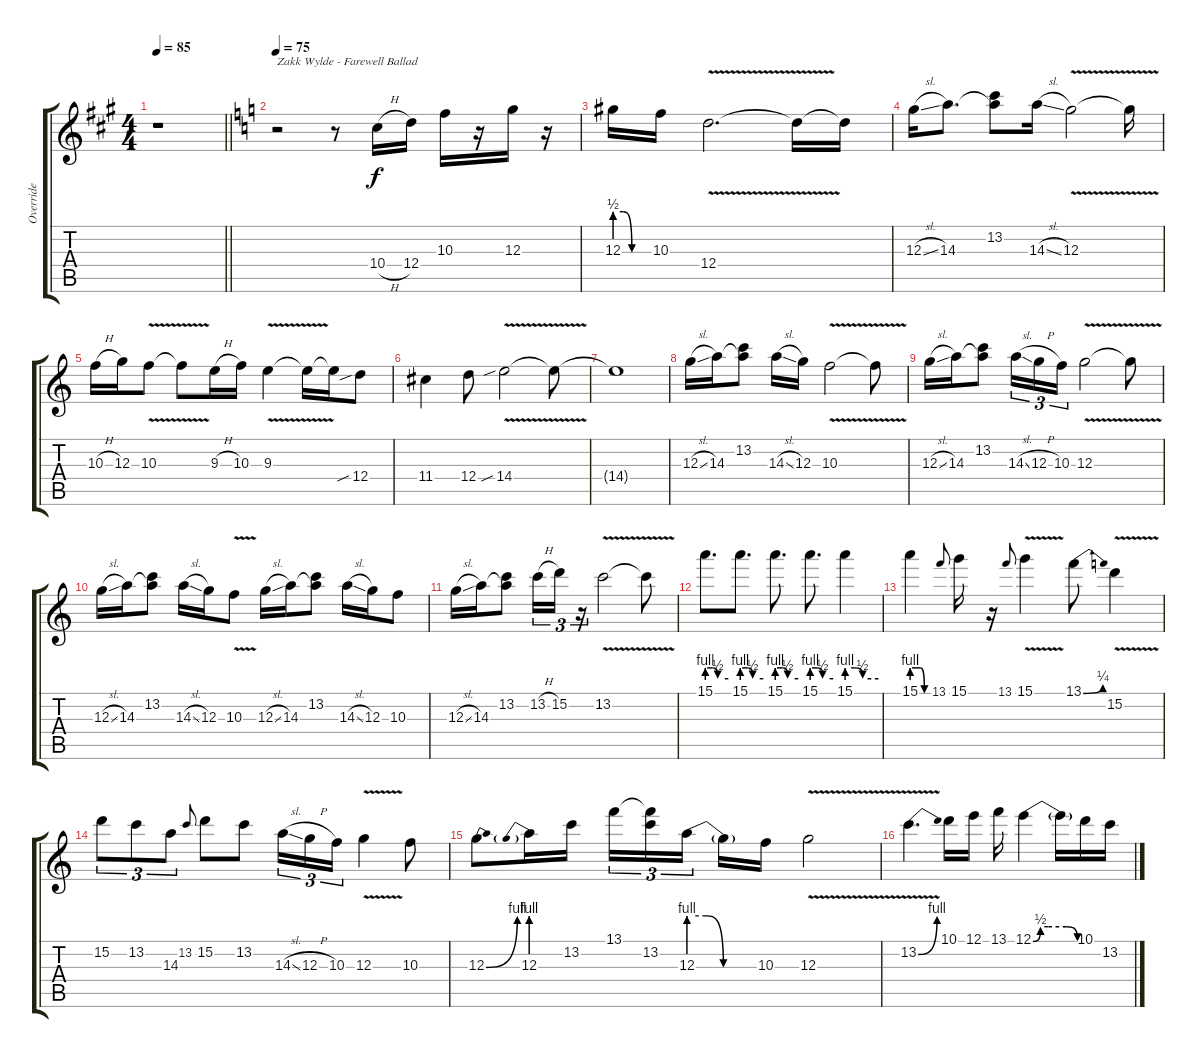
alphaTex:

\track ("Override" "Override") {instrument overdrivenguitar}
\staff {score tabs}
\tuning (E4 B3 G3 D3 A2 E2) {hide}
\ts (4 4)
\tempo 85
\clef g2
\barLineRight lightlight
\ks a
r.1{dy f} |
\tempo 75
\ks c
r.2{txt "Zakk Wylde - Farewell Ballad"} r.8 10.4{h}.16 12.4.16 10.3.16 r.16 12.3.16 r.16 |
12.3{be (custom 0 2 15 2 30 0 60 0)}.16 10.3.16 12.4{v}.2{d} 12.4{t}.16 12.4{t}.16 |
12.3{sl}.16 14.3.8{d} (13.2 14.3{t}).8 14.3{sl}.16 12.3{v}.2 12.3{t}.16 |
10.3{h}.16 12.3.16 10.3{v}.8 10.3{t}.8 9.3{h}.16 10.3.16 9.3{v}.4 9.3{t}.16 9.3{t}.16 12.4{sib}.8 |
11.4.4 12.4.8 14.4{v sib}.2 14.4{t}.8 |
14.4{t}.1 |
12.3{sl}.16 14.3.16 (13.2 14.3{t}).8 14.3{sl}.16 12.3.16 10.3{v}.2 10.3{t}.8 |
12.3{sl}.16 14.3.16 (13.2 14.3{t}).8 14.3{sl}.16{tu (3 2)} 12.3{h}.16{tu (3 2)} 10.3.16{tu (3 2)} 12.3{v}.2 12.3{t}.8 |
12.3{sl}.16 14.3.16 (13.2 14.3{t}).8 14.3{sl}.16 12.3.16 10.3{v}.8 12.3{sl}.16 14.3.16 (13.2 14.3{t}).8 14.3{sl}.16 12.3.16 10.3.8 |
12.3{sl}.16 14.3.16 (13.2 14.3{t}).8 13.2{h}.16{tu (3 2)} 15.2.16{tu (3 2)} r.16{tu (3 2)} 13.2{v}.2 13.2{t}.8 |
15.1{be (custom 0 4 15 4 30 2 60 2)}.8{d} 15.1{be (custom 0 4 15 4 30 2 60 2)}.8{d} 15.1{be (custom 0 4 15 4 30 2 60 2)}.8{d} 15.1{be (custom 0 4 15 4 30 2 60 2)}.8{d} 15.1{be (custom 0 4 15 4 30 2 60 2)}.4 |
15.1{be (custom 0 4 15 4 30 4 46 0 60 0)}.4 13.1.8{gr onbeat} 15.1.16 r.16 13.1.8{gr onbeat} 15.1{v}.4 13.1{be (bend 0 0 60 1)}.8 15.2{v}.4 |
15.2.8{tu (3 2)} 13.2.8{tu (3 2)} 14.3.8{tu (3 2)} 13.2.8{gr onbeat} 15.2.8 13.2.8 14.3{sl}.16{tu (3 2)} 12.3{h}.16{tu (3 2)} 10.3.16{tu (3 2)} 12.3{v}.4 10.3.8 |
12.3{be (bend 0 0 60 4)}.8 12.3{be (prebend 0 4 60 4)}.16 13.2.16 13.1.16{tu (3 2)} (13.1{t} 13.2).16{tu (3 2)} 12.3{be (custom 0 4 15 4 30 0 60 0)}.16{tu (3 2) beam splitsecondary} 12.3{t}.16 10.3.16 12.3{v}.2 |
13.2{be (bend 0 0 60 4) v}.4{d} 10.1.16 12.1.16 13.1.16 12.1{be (custom 0 0 10 2 20 2 45 2 60 0)}.4 12.1{t}.16 10.1.16 13.2.16
